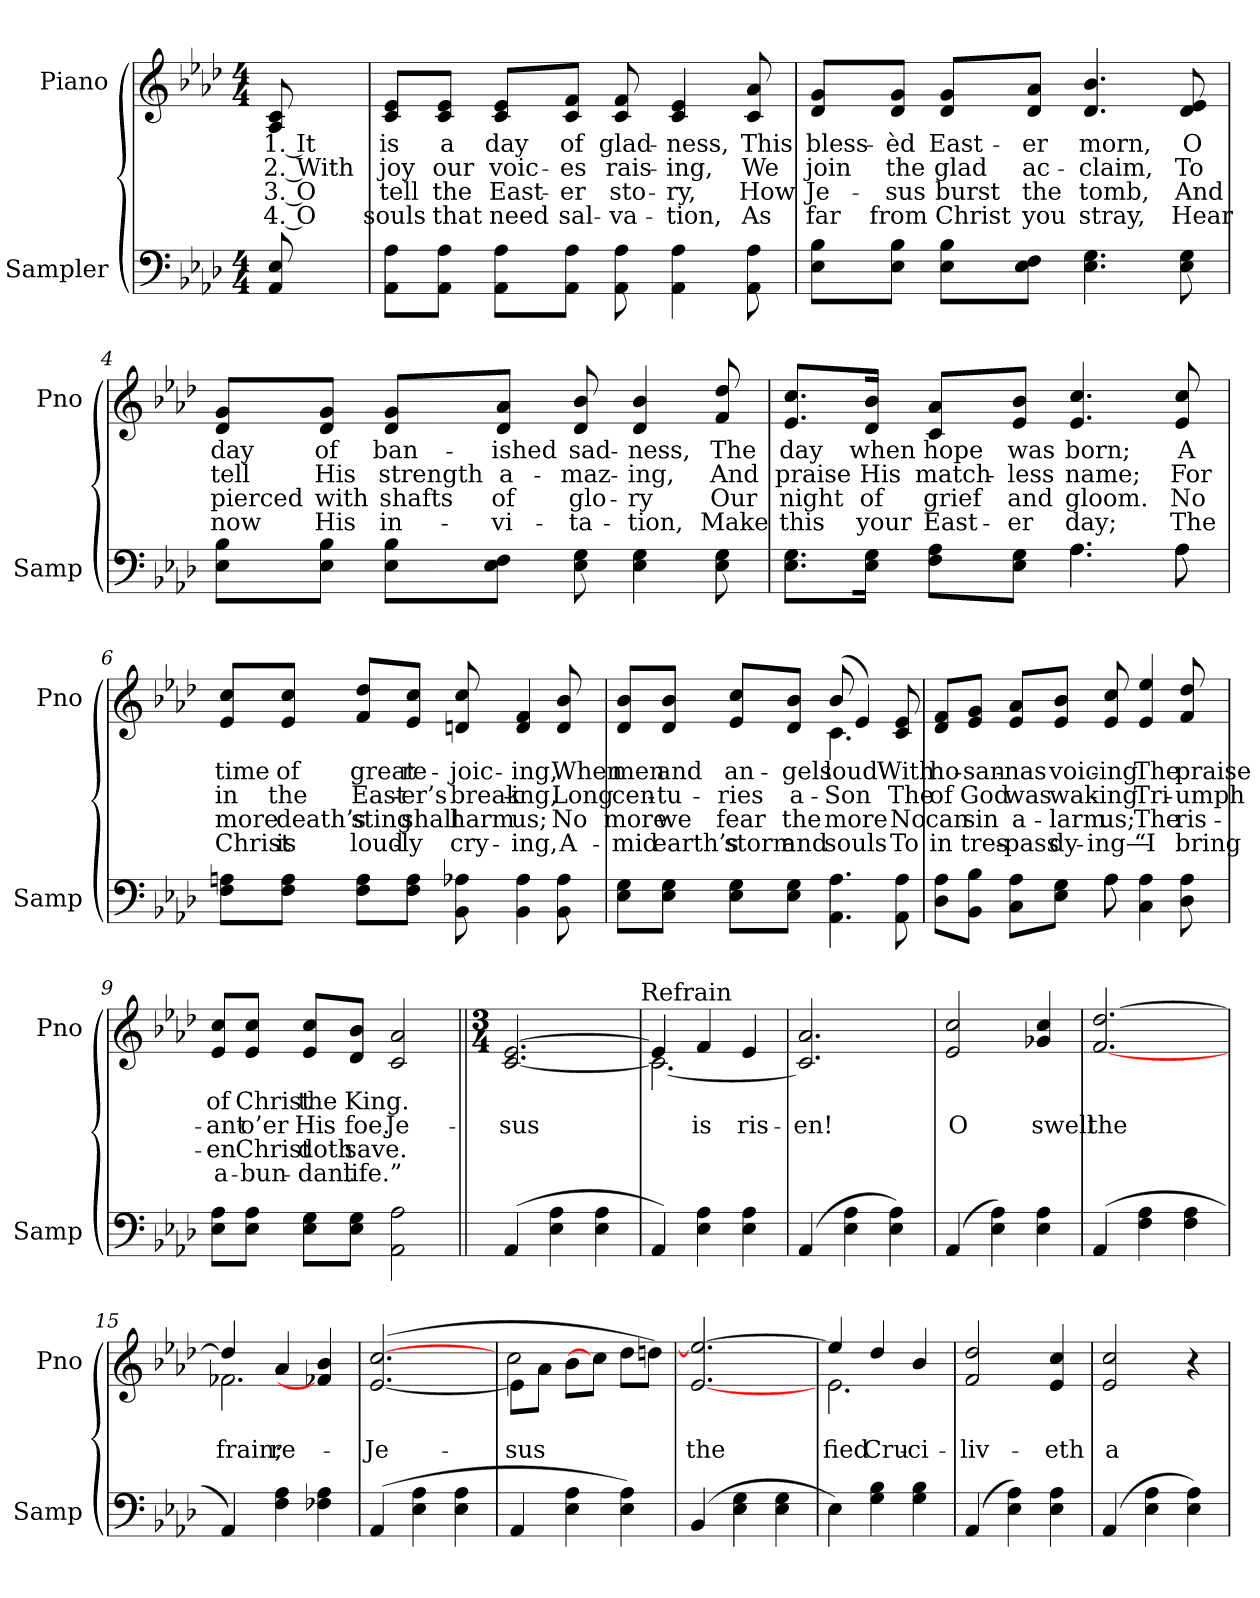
**kern	**kern	**text	**text	**text	**text
*part2	*part1	*part1	*part1	*part1	*part1
*staff2	*staff1	*staff1	*staff1	*staff1	*staff1
*I"Sampler	*I"Piano	*	*	*	*
*I'Samp	*I'Pno	*	*	*	*
*clefF4	*clefG2	*	*	*	*
*k[b-e-a-d-]	*k[b-e-a-d-]	*	*	*	*
*A-:	*A-:	*	*	*	*
*M4/4	*M4/4	*	*	*	*
=1	=1	=1	=1	=1	=1
8AA- 8E-	8A- 8c	1. It	2. With	3. O	4. O
=2	=2	=2	=2	=2	=2
8AA-\ 8A-\L	8c/ 8e-/L	is	joy	tell	souls
8AA-\ 8A-\J	8c/ 8e-/J	a	our	the	that
8AA-\ 8A-\L	8c/ 8e-/L	day	voic-	East-	need
8AA-\ 8A-\J	8c/ 8f/J	of	-es	-er	sal-
8AA- 8A-	8c 8f	glad-	rais-	sto-	-va-
4AA- 4A-	4c 4e-	-ness,	-ing,	-ry,	-tion,
8AA- 8A-	8c 8a-	This	We	How	As
=3	=3	=3	=3	=3	=3
8E-\ 8B-\L	8d-/ 8g/L	bless-	join	Je-	far
8E-\ 8B-\J	8d-/ 8g/J	-èd	the	-sus	from
8E-\ 8B-\L	8d-/ 8g/L	East-	glad	burst	Christ
8E-\ 8F\J	8d-/ 8a-/J	-er	ac-	the	you
4.E- 4.G	4.d- 4.b-	morn,	-claim,	tomb,	stray,
8E- 8G	8d- 8e-	O	To	And	Hear
=4	=4	=4	=4	=4	=4
8E-\ 8B-\L	8d-/ 8g/L	day	tell	pierced	now
8E-\ 8B-\J	8d-/ 8g/J	of	His	with	His
8E-\ 8B-\L	8d-/ 8g/L	ban-	strength	shafts	in-
8E-\ 8F\J	8d-/ 8a-/J	-ished	a-	of	-vi-
8E- 8G	8d- 8b-	sad-	-maz-	glo-	-ta-
4E- 4G	4d- 4b-	-ness,	-ing,	-ry	-tion,
8E- 8G	8f 8dd-	The	And	Our	Make
=5	=5	=5	=5	=5	=5
*^	*	*	*	*	*
8.E-\ 8.G\L	2ryy	8.e-/ 8.cc/L	day	praise	night	this
16E-\ 16G\Jk	.	16d-/ 16b-/Jk	when	His	of	your
8F\ 8A-\L	.	8c/ 8a-/L	hope	match-	grief	East-
8E-\ 8G\J	.	8e-/ 8b-/J	was	-less	and	-er
4.A-\	4.A-	4.e- 4.cc	born;	name;	gloom.	day;
8A-\	8A-	8e- 8cc	A	For	No	The
*v	*v	*	*	*	*	*
=6	=6	=6	=6	=6	=6
8F\ 8An\L	8e-/ 8cc/L	time	in	more	Christ
8F\ 8A\J	8e-/ 8cc/J	of	the	death’s	is
8F\ 8A\L	8f/ 8dd-/L	great	East-	sting	loud-
8F\ 8A\J	8e-/ 8cc/J	re-	-er’s	shall	-ly
8BB- 8A-X	8dn 8cc	-joic-	break-	harm	cry-
4BB- 4A-	4d 4f	-ing,	-ing,	us;	-ing,
8BB- 8A-	8d 8b-	When	Long	No	A-
=7	=7	=7	=7	=7	=7
*	*^	*	*	*	*
8E-\ 8G\L	8d-/ 8b-/L	2ryy	men	cen-	more	-mid
8E-\ 8G\J	8d-/ 8b-/J	.	and	-tu-	we	earth’s
8E-\ 8G\L	8e-/ 8cc/L	.	an-	-ries	fear	storm
8E-\ 8G\J	8d-/ 8b-/J	.	-gels	a-	the	and
4.AA- 4.A-	(8b-/	4.c	loud	Son	more	souls
.	4e-/)	.	.	.	.	.
8AA- 8A-	8c 8e-	8ryy	With	The	No	To
*	*v	*v	*	*	*	*
=8	=8	=8	=8	=8	=8
*^	*	*	*	*	*
8D-\ 8A-\L	2ryy	8d-/ 8f/L	ho-	of	can	in
8BB-\ 8B-\J	.	8e-/ 8g/J	-san-	God	sin	tres-
8C\ 8A-\L	.	8e-/ 8a-/L	-nas	was	a-	-pass
8E-\ 8G\J	.	8e-/ 8b-/J	voic-	wak-	-larm	dy-
8A-\	8A-	8e- 8cc	-ing	-ing	us;	-ing—
4C 4A-	4.ryy	4e- 4ee-	The	Tri-	The	“I
8D- 8A-	.	8f 8dd-	praise	-umph-	ris-	bring
*v	*v	*	*	*	*	*
=9	=9	=9	=9	=9	=9
8E-\ 8A-\L	8e-/ 8cc/L	of	-ant	-en	a-
8E-\ 8A-\J	8e-/ 8cc/J	Christ	o’er	Christ	-bun-
8E-\ 8G\L	8e-/ 8cc/L	the	His	doth	-dant
8E-\ 8G\J	8d-/ 8b-/J	King.	foe.	save.	life.”
2AA- 2A-	2c 2a-	.	Je-	.	.
=10||	=10||	=10||	=10||	=10||	=10||
*	*M3/4	*	*	*	*
(4AA-	[2.c [2.e-	.	-sus	.	.
4E- 4A-	.	.	.	.	.
4E- 4A-	.	.	.	.	.
!	!LO:TX:t=Refrain	!	!	!	!
=11	=11	=11	=11	=11	=11
*	*^	*	*	*	*
4AA-)	4e-/]	2.c_	.	.	.	.
4E- 4A-	4f/	.	.	is	.	.
4E- 4A-	4e-/	.	.	ris-	.	.
*	*v	*v	*	*	*	*
=12	=12	=12	=12	=12	=12
(4AA-	2.c] 2.a-	.	-en!	.	.
4E- 4A-	.	.	.	.	.
4E- 4A-)	.	.	.	.	.
=13	=13	=13	=13	=13	=13
(4AA-	2e- 2cc	.	O	.	.
4E- 4A-)	.	.	.	.	.
4E- 4A-	4g-X 4cc	.	swell	.	.
=14	=14	=14	=14	=14	=14
(4AA-	[2.f [2.dd-	.	the	.	.
4F 4A-	.	.	.	.	.
4F 4A-	.	.	.	.	.
=15	=15	=15	=15	=15	=15
*	*^	*	*	*	*
4AA-)	4dd-/]	2.f-	.	-frain;	.	.
4F 4A-	4a-/	.	.	re-	.	.
4F-X 4A-	4f-X/] 4b-/	.	.	.	.	.
*	*v	*v	*	*	*	*
=16	=16	=16	=16	=16	=16
(4AA-	([2.e- [2.cc	.	Je-	.	.
4E- 4A-	.	.	.	.	.
4E- 4A-	.	.	.	.	.
=17	=17	=17	=17	=17	=17
*	*^	*	*	*	*
4AA-	8e-\L]	2cc	.	-sus	.	.
.	8a-\J	.	.	.	.	.
4E- 4A-	8b-\L	.	.	.	.	.
.	8cc\J]	.	.	.	.	.
4E- 4A-)	8dd-\L	4ryy	.	.	.	.
.	8ddn\J)	.	.	.	.	.
*	*v	*v	*	*	*	*
=18	=18	=18	=18	=18	=18
(4BB-	[2.e- 2.ee-_	.	the	.	.
4E- 4G	.	.	.	.	.
4E- 4G	.	.	.	.	.
=19	=19	=19	=19	=19	=19
*	*^	*	*	*	*
4E-)	4ee-/]	2.e-	.	-fied	.	.
4G 4B-	4dd-/	.	.	Cru-	.	.
4G 4B-	4b-/	.	.	-ci-	.	.
*	*v	*v	*	*	*	*
=20	=20	=20	=20	=20	=20
(4AA-	2f 2dd-	.	liv-	.	.
4E- 4A-)	.	.	.	.	.
4E- 4A-	4e- 4cc	.	-eth	.	.
=21	=21	=21	=21	=21	=21
(4AA-	2e- 2cc	.	a-	.	.
4E- 4A-	.	.	.	.	.
4E- 4A-)	4r	.	.	.	.
=	=	=	=	=	=
*-	*-	*-	*-	*-	*-
